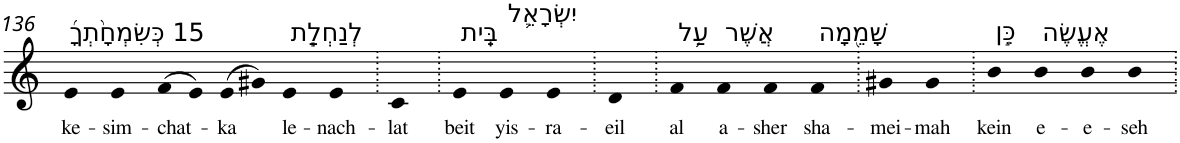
**kern	**text
*part1	*part1
*staff1	*staff1
*I"Piano	*
*I'Pno	*
!!LO:PB:g=z
*clefG2	*
*k[]	*
=136	=136
!LO:TX:a:t=15 כְּשִׂמְחָ֨תְךָ֜	!
!	!LO:LY:b
4e	ke-
!	!LO:LY:b
4e	-sim-
!	!LO:LY:b
(>8f	-chat-
8e)	.
!	!LO:LY:b
(>8e	-ka
8g#X)	.
!LO:TX:a:t=לְנַחְלַ֧ת	!
!	!LO:LY:b
4e	le-
!	!LO:LY:b
4e	-nach-
=137.	=137.
!	!LO:LY:b
4c	-lat
=138.	=138.
!LO:TX:a:t=בֵּֽית	!
!	!LO:LY:b
4e	beit
!LO:TX:a:t=יִשְׂרָאֵ֛ל	!
!	!LO:LY:b
4e	yis-
!	!LO:LY:b
4e	-ra-
=139.	=139.
!	!LO:LY:b
4d	-eil
=140.	=140.
!LO:TX:a:t=עַ֥ל	!
!	!LO:LY:b
4f	al
!LO:TX:a:t=אֲשֶׁר	!
!	!LO:LY:b
4f	a-
!	!LO:LY:b
4f	-sher
!LO:TX:a:t=שָׁמֵ֖מָה	!
!	!LO:LY:b
4f	sha-
=141.	=141.
!	!LO:LY:b
4g#X	-mei-
!	!LO:LY:b
4g#	-mah
=142.	=142.
!LO:TX:a:t=כֵּ֣ן	!
!	!LO:LY:b
4b	kein
!LO:TX:a:t=אֶעֱשֶׂה	!
!	!LO:LY:b
4b	e-
!	!LO:LY:b
4b	-e-
!	!LO:LY:b
4b	-seh
=.	=.
*-	*-
